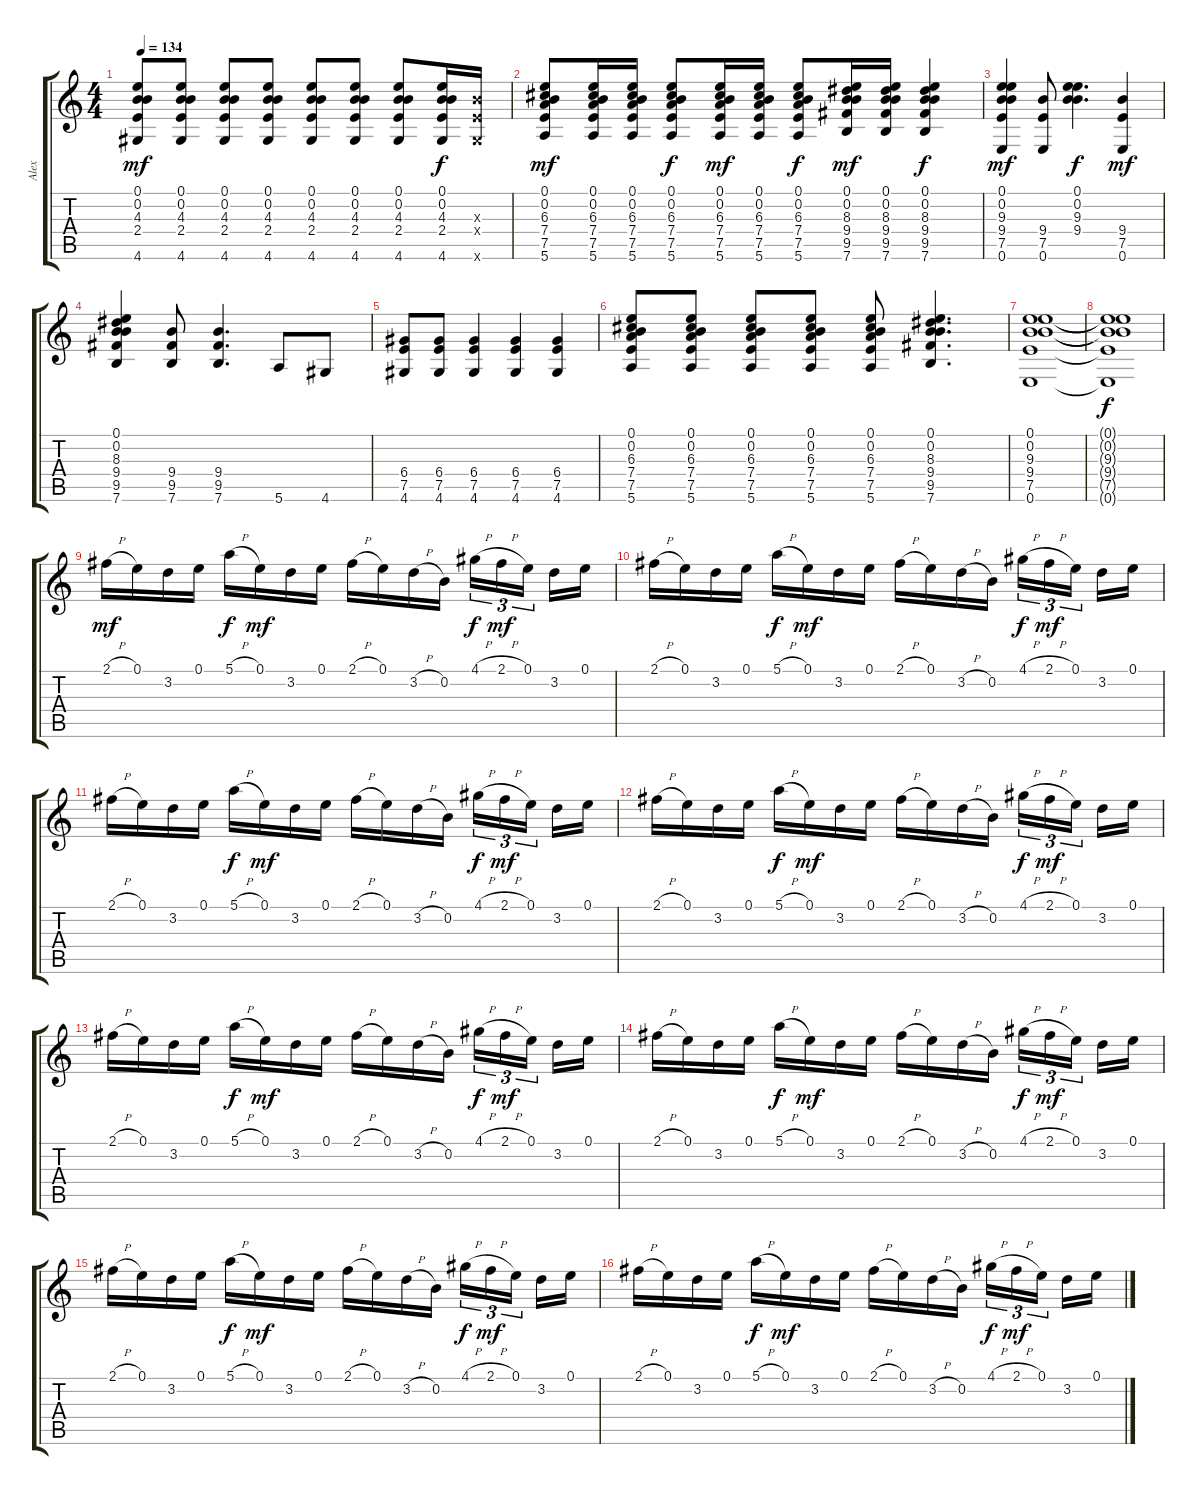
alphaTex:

\track ("Alex" "Alex") {instrument overdrivenguitar}
\staff {score tabs}
\tuning (E4 B3 G3 D3 A2 E2) {hide}
\ts (4 4)
\tempo 134
\clef g2
\ks c
(0.1 0.2 4.3 2.4 4.6).8{dy mf} (0.1 0.2 4.3 2.4 4.6).8 (0.1 0.2 4.3 2.4 4.6).8 (0.1 0.2 4.3 2.4 4.6).8 (0.1 0.2 4.3 2.4 4.6).8 (0.1 0.2 4.3 2.4 4.6).8 (0.1 0.2 4.3 2.4 4.6).8 (0.1 0.2 4.3 2.4 4.6).16{dy f} (4.3{x} 2.4{x} 4.6{x}).16 |
(0.1 0.2 6.3 7.4 7.5 5.6).8{dy mf} (0.1 0.2 6.3 7.4 7.5 5.6).16 (0.1 0.2 6.3 7.4 7.5 5.6).16 (0.1 0.2 6.3 7.4 7.5 5.6).8{dy f} (0.1 0.2 6.3 7.4 7.5 5.6).16{dy mf} (0.1 0.2 6.3 7.4 7.5 5.6).16 (0.1 0.2 6.3 7.4 7.5 5.6).8{dy f} (0.1 0.2 8.3 9.4 9.5 7.6).16{dy mf} (0.1 0.2 8.3 9.4 9.5 7.6).16 (0.1 0.2 8.3 9.4 9.5 7.6).4{dy f} |
(0.1 0.2 9.3 9.4 7.5 0.6).4{dy mf} (9.4 7.5 0.6).8 (0.1 0.2 9.3 9.4).4{d dy f} (9.4 7.5 0.6).4{dy mf} |
(0.1 0.2 8.3 9.4 9.5 7.6).4 (9.4 9.5 7.6).8 (9.4 9.5 7.6).4{d} 5.6.8 4.6.8 |
(6.4 7.5 4.6).8 (6.4 7.5 4.6).8 (6.4 7.5 4.6).4 (6.4 7.5 4.6).4 (6.4 7.5 4.6).4 |
(0.1 0.2 6.3 7.4 7.5 5.6).8 (0.1 0.2 6.3 7.4 7.5 5.6).8 (0.1 0.2 6.3 7.4 7.5 5.6).8 (0.1 0.2 6.3 7.4 7.5 5.6).8 (0.1 0.2 6.3 7.4 7.5 5.6).8 (0.1 0.2 8.3 9.4 9.5 7.6).4{d} |
(0.1 0.2 9.3 9.4 7.5 0.6).1 |
(0.1{t} 0.2{t} 9.3{t} 9.4{t} 7.5{t} 0.6{t}).1{dy f} |
2.1{h}.16{dy mf} 0.1.16 3.2.16 0.1.16 5.1{h}.16{dy f} 0.1.16{dy mf} 3.2.16 0.1.16 2.1{h}.16 0.1.16 3.2{h}.16 0.2.16 4.1{h}.16{tu (3 2) dy f} 2.1{h}.16{tu (3 2) dy mf} 0.1.16{tu (3 2) beam splitsecondary} 3.2.16 0.1.16 |
2.1{h}.16 0.1.16 3.2.16 0.1.16 5.1{h}.16{dy f} 0.1.16{dy mf} 3.2.16 0.1.16 2.1{h}.16 0.1.16 3.2{h}.16 0.2.16 4.1{h}.16{tu (3 2) dy f} 2.1{h}.16{tu (3 2) dy mf} 0.1.16{tu (3 2) beam splitsecondary} 3.2.16 0.1.16 |
2.1{h}.16 0.1.16 3.2.16 0.1.16 5.1{h}.16{dy f} 0.1.16{dy mf} 3.2.16 0.1.16 2.1{h}.16 0.1.16 3.2{h}.16 0.2.16 4.1{h}.16{tu (3 2) dy f} 2.1{h}.16{tu (3 2) dy mf} 0.1.16{tu (3 2) beam splitsecondary} 3.2.16 0.1.16 |
2.1{h}.16 0.1.16 3.2.16 0.1.16 5.1{h}.16{dy f} 0.1.16{dy mf} 3.2.16 0.1.16 2.1{h}.16 0.1.16 3.2{h}.16 0.2.16 4.1{h}.16{tu (3 2) dy f} 2.1{h}.16{tu (3 2) dy mf} 0.1.16{tu (3 2) beam splitsecondary} 3.2.16 0.1.16 |
2.1{h}.16 0.1.16 3.2.16 0.1.16 5.1{h}.16{dy f} 0.1.16{dy mf} 3.2.16 0.1.16 2.1{h}.16 0.1.16 3.2{h}.16 0.2.16 4.1{h}.16{tu (3 2) dy f} 2.1{h}.16{tu (3 2) dy mf} 0.1.16{tu (3 2) beam splitsecondary} 3.2.16 0.1.16 |
2.1{h}.16 0.1.16 3.2.16 0.1.16 5.1{h}.16{dy f} 0.1.16{dy mf} 3.2.16 0.1.16 2.1{h}.16 0.1.16 3.2{h}.16 0.2.16 4.1{h}.16{tu (3 2) dy f} 2.1{h}.16{tu (3 2) dy mf} 0.1.16{tu (3 2) beam splitsecondary} 3.2.16 0.1.16 |
2.1{h}.16 0.1.16 3.2.16 0.1.16 5.1{h}.16{dy f} 0.1.16{dy mf} 3.2.16 0.1.16 2.1{h}.16 0.1.16 3.2{h}.16 0.2.16 4.1{h}.16{tu (3 2) dy f} 2.1{h}.16{tu (3 2) dy mf} 0.1.16{tu (3 2) beam splitsecondary} 3.2.16 0.1.16 |
2.1{h}.16 0.1.16 3.2.16 0.1.16 5.1{h}.16{dy f} 0.1.16{dy mf} 3.2.16 0.1.16 2.1{h}.16 0.1.16 3.2{h}.16 0.2.16 4.1{h}.16{tu (3 2) dy f} 2.1{h}.16{tu (3 2) dy mf} 0.1.16{tu (3 2) beam splitsecondary} 3.2.16 0.1.16
